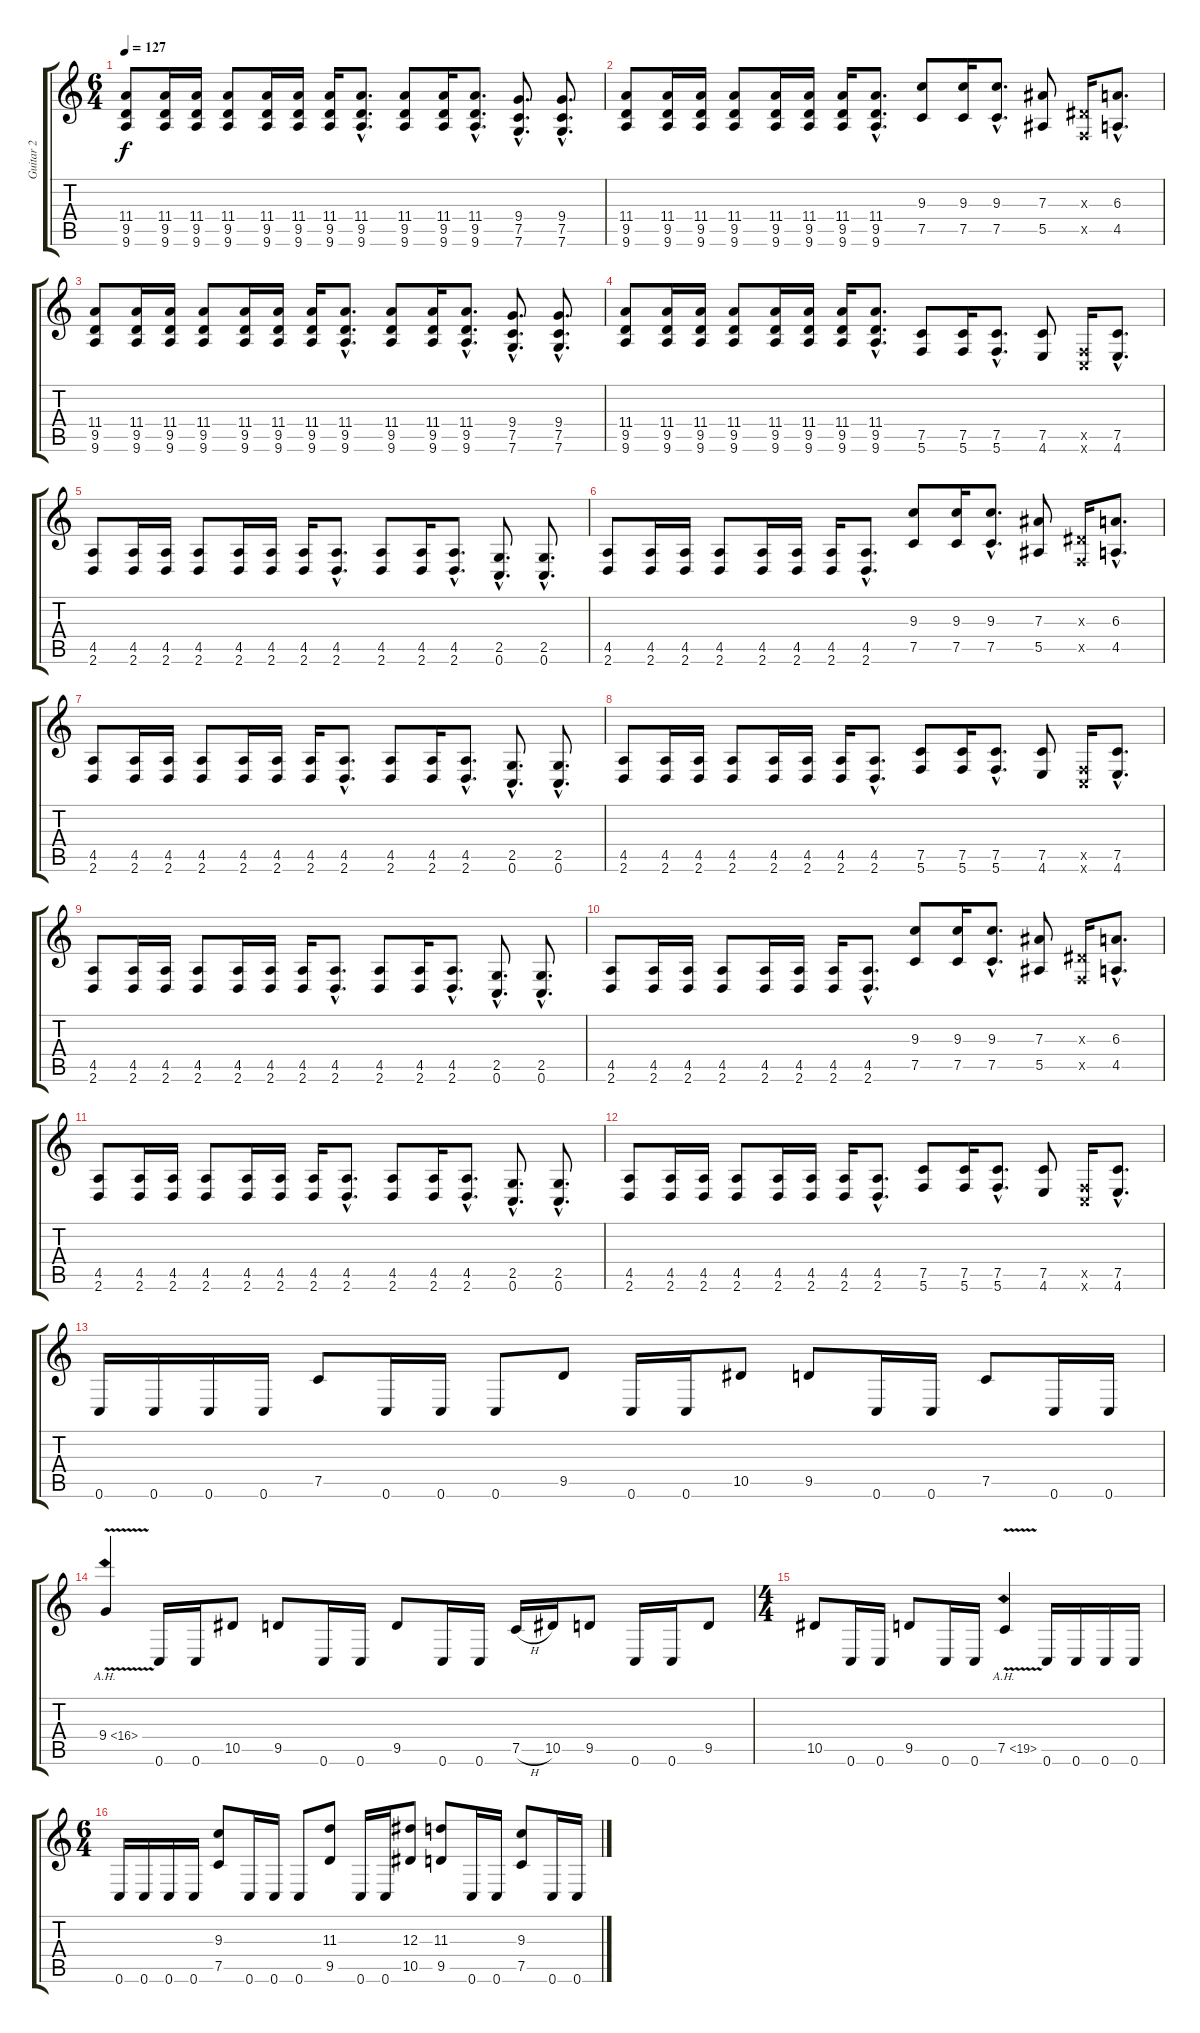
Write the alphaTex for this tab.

\track ("Guitar 2" "Guitar 2") {instrument distortionguitar}
\staff {score tabs}
\tuning (C4 G3 Eb3 Bb2 F2 C2) {hide}
\ts (6 4)
\tempo 127
\clef g2
\ks c
(11.4 9.5 9.6).8{dy f volume 9 instrument distortionguitar} (11.4 9.5 9.6).16 (11.4 9.5 9.6).16 (11.4 9.5 9.6).8 (11.4 9.5 9.6).16 (11.4 9.5 9.6).16 (11.4 9.5 9.6).16 (11.4{hac} 9.5{hac} 9.6{hac}).8{d} (11.4 9.5 9.6).8 (11.4 9.5 9.6).16 (11.4{hac} 9.5{hac} 9.6{hac}).8{d} (9.4{hac} 7.5{hac} 7.6{hac}).8{d} (9.4{hac} 7.5{hac} 7.6{hac}).8{d} |
(11.4 9.5 9.6).8 (11.4 9.5 9.6).16 (11.4 9.5 9.6).16 (11.4 9.5 9.6).8 (11.4 9.5 9.6).16 (11.4 9.5 9.6).16 (11.4 9.5 9.6).16 (11.4{hac} 9.5{hac} 9.6{hac}).8{d} (9.3 7.5).8 (9.3 7.5).16 (9.3{hac} 7.5{hac}).8{d} (7.3 5.5).8 (0.3{x} 0.5{x}).16 (6.3{hac} 4.5{hac}).8{d} |
(11.4 9.5 9.6).8 (11.4 9.5 9.6).16 (11.4 9.5 9.6).16 (11.4 9.5 9.6).8 (11.4 9.5 9.6).16 (11.4 9.5 9.6).16 (11.4 9.5 9.6).16 (11.4{hac} 9.5{hac} 9.6{hac}).8{d} (11.4 9.5 9.6).8 (11.4 9.5 9.6).16 (11.4{hac} 9.5{hac} 9.6{hac}).8{d} (9.4{hac} 7.5{hac} 7.6{hac}).8{d} (9.4{hac} 7.5{hac} 7.6{hac}).8{d} |
(11.4 9.5 9.6).8 (11.4 9.5 9.6).16 (11.4 9.5 9.6).16 (11.4 9.5 9.6).8 (11.4 9.5 9.6).16 (11.4 9.5 9.6).16 (11.4 9.5 9.6).16 (11.4{hac} 9.5{hac} 9.6{hac}).8{d} (7.5 5.6).8{volume 16} (7.5 5.6).16 (7.5{hac} 5.6{hac}).8{d} (7.5 4.6).8 (0.5{x} 0.6{x}).16 (7.5{hac} 4.6{hac}).8{d} |
\section ("" "")
(4.5 2.6).8 (4.5 2.6).16 (4.5 2.6).16 (4.5 2.6).8 (4.5 2.6).16 (4.5 2.6).16 (4.5 2.6).16 (4.5{hac} 2.6{hac}).8{d} (4.5 2.6).8 (4.5 2.6).16 (4.5{hac} 2.6{hac}).8{d} (2.5{hac} 0.6{hac}).8{d} (2.5{hac} 0.6{hac}).8{d} |
(4.5 2.6).8 (4.5 2.6).16 (4.5 2.6).16 (4.5 2.6).8 (4.5 2.6).16 (4.5 2.6).16 (4.5 2.6).16 (4.5{hac} 2.6{hac}).8{d} (9.3 7.5).8 (9.3 7.5).16 (9.3{hac} 7.5{hac}).8{d} (7.3 5.5).8 (0.3{x} 0.5{x}).16 (6.3{hac} 4.5{hac}).8{d} |
(4.5 2.6).8 (4.5 2.6).16 (4.5 2.6).16 (4.5 2.6).8 (4.5 2.6).16 (4.5 2.6).16 (4.5 2.6).16 (4.5{hac} 2.6{hac}).8{d} (4.5 2.6).8 (4.5 2.6).16 (4.5{hac} 2.6{hac}).8{d} (2.5{hac} 0.6{hac}).8{d} (2.5{hac} 0.6{hac}).8{d} |
(4.5 2.6).8 (4.5 2.6).16 (4.5 2.6).16 (4.5 2.6).8 (4.5 2.6).16 (4.5 2.6).16 (4.5 2.6).16 (4.5{hac} 2.6{hac}).8{d} (7.5 5.6).8 (7.5 5.6).16 (7.5{hac} 5.6{hac}).8{d} (7.5 4.6).8 (0.5{x} 0.6{x}).16 (7.5{hac} 4.6{hac}).8{d} |
(4.5 2.6).8 (4.5 2.6).16 (4.5 2.6).16 (4.5 2.6).8 (4.5 2.6).16 (4.5 2.6).16 (4.5 2.6).16 (4.5{hac} 2.6{hac}).8{d} (4.5 2.6).8 (4.5 2.6).16 (4.5{hac} 2.6{hac}).8{d} (2.5{hac} 0.6{hac}).8{d} (2.5{hac} 0.6{hac}).8{d} |
(4.5 2.6).8 (4.5 2.6).16 (4.5 2.6).16 (4.5 2.6).8 (4.5 2.6).16 (4.5 2.6).16 (4.5 2.6).16 (4.5{hac} 2.6{hac}).8{d} (9.3 7.5).8 (9.3 7.5).16 (9.3{hac} 7.5{hac}).8{d} (7.3 5.5).8 (0.3{x} 0.5{x}).16 (6.3{hac} 4.5{hac}).8{d} |
(4.5 2.6).8 (4.5 2.6).16 (4.5 2.6).16 (4.5 2.6).8 (4.5 2.6).16 (4.5 2.6).16 (4.5 2.6).16 (4.5{hac} 2.6{hac}).8{d} (4.5 2.6).8 (4.5 2.6).16 (4.5{hac} 2.6{hac}).8{d} (2.5{hac} 0.6{hac}).8{d} (2.5{hac} 0.6{hac}).8{d} |
(4.5 2.6).8 (4.5 2.6).16 (4.5 2.6).16 (4.5 2.6).8 (4.5 2.6).16 (4.5 2.6).16 (4.5 2.6).16 (4.5{hac} 2.6{hac}).8{d} (7.5 5.6).8 (7.5 5.6).16 (7.5{hac} 5.6{hac}).8{d} (7.5 4.6).8 (0.5{x} 0.6{x}).16 (7.5{hac} 4.6{hac}).8{d} |
\section ("" "")
0.6.16 0.6.16 0.6.16 0.6.16 7.5.8 0.6.16 0.6.16 0.6.8 9.5.8 0.6.16 0.6.16 10.5.8 9.5.8 0.6.16 0.6.16 7.5.8 0.6.16 0.6.16 |
9.4{ah 7 v}.4 0.6.16 0.6.16 10.5.8 9.5.8 0.6.16 0.6.16 9.5.8 0.6.16 0.6.16 7.5{h}.16 10.5.16 9.5.8 0.6.16 0.6.16 9.5.8 |
\ts (4 4)
10.5.8 0.6.16 0.6.16 9.5.8 0.6.16 0.6.16 7.5{ah 12 v}.4 0.6.16 0.6.16 0.6.16 0.6.16 |
\ts (6 4)
0.6.16 0.6.16 0.6.16 0.6.16 (9.3 7.5).8 0.6.16 0.6.16 0.6.8 (11.3 9.5).8 0.6.16 0.6.16 (12.3 10.5).8 (11.3 9.5).8 0.6.16 0.6.16 (9.3 7.5).8 0.6.16 0.6.16
